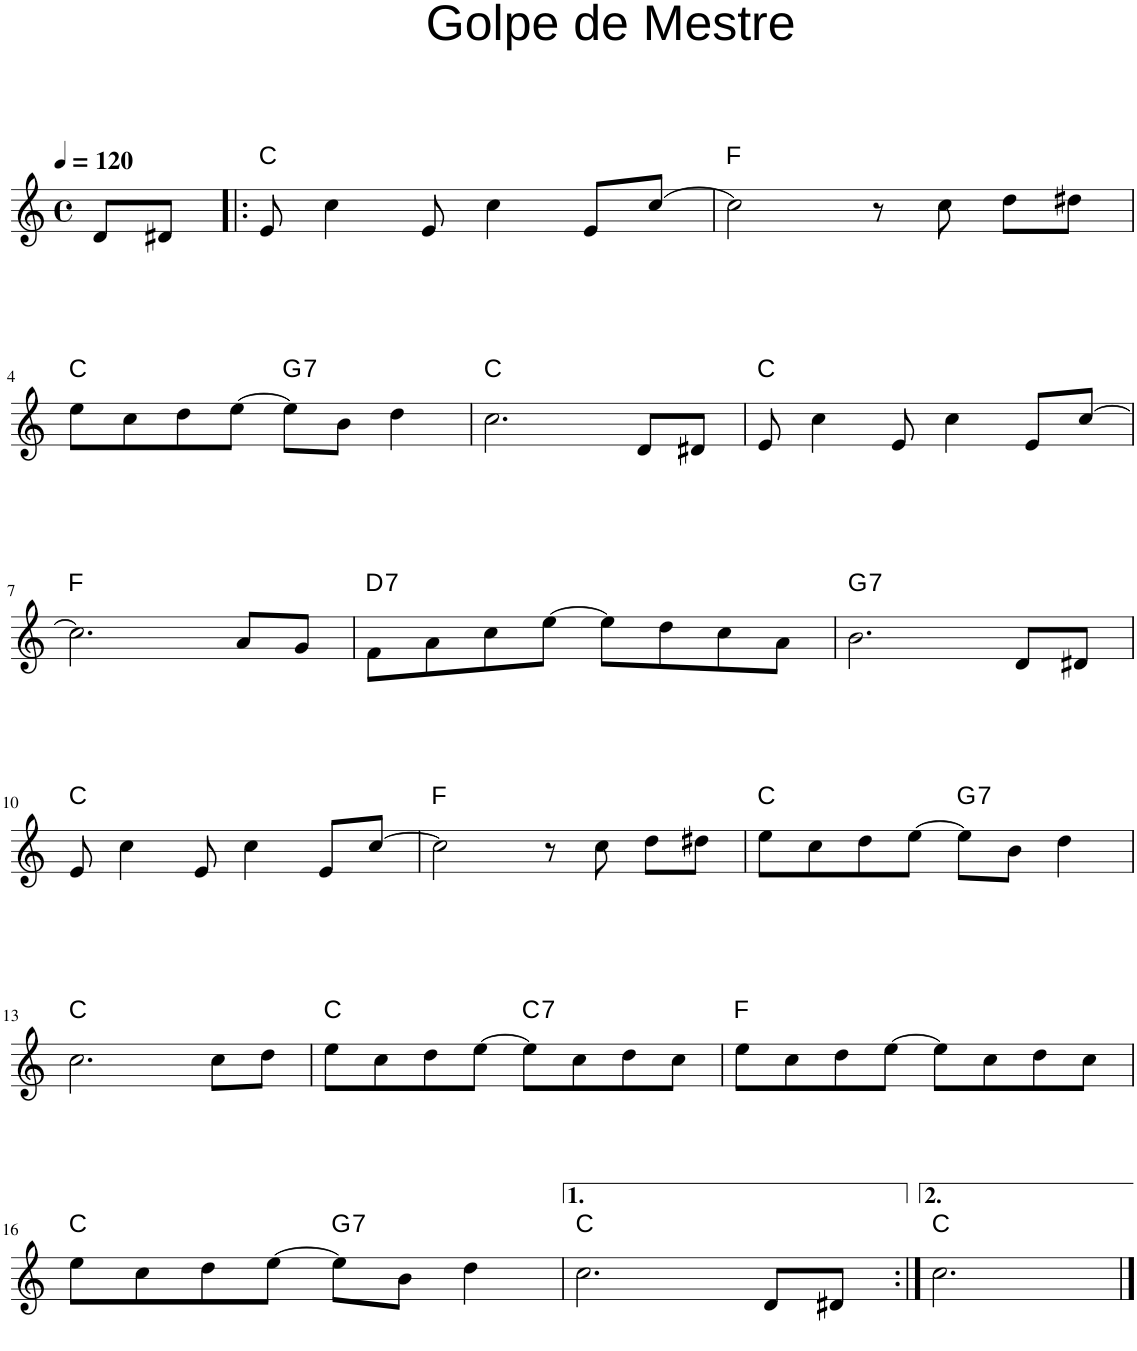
**kern	**harte
*part1	*part1
*staff1	*
*I"Piano	*
*I'Pno	*
!!LO:PB:g=z
*clefG2	*
*k[]	*
*M4/4	*
*met(c)	*
*MM120	*
=1	=1
!LO:TX:a:t=Golpe de Mestre	!
8d/L	.
8d#X/J	.
=2!|:	=2!|:
8e/	C:maj
4cc\	.
8e/	.
4cc\	.
8e/L	.
[8cc/J	.
=3	=3
2cc\]	F:maj
8r	.
8cc\	.
8dd\L	.
8dd#X\J	.
!!LO:LB:g=z
=4	=4
8ee\L	C:maj
8cc\	.
8dd\	.
[8ee\J	.
!	!LO:H:kt=7
8ee\L]	G:7
8b\J	.
4dd\	.
=5	=5
2.cc\	C:maj
8d/L	.
8d#X/J	.
=6	=6
8e/	C:maj
4cc\	.
8e/	.
4cc\	.
8e/L	.
[8cc/J	.
!!LO:LB:g=z
=7	=7
2.cc\]	F:maj
8a/L	.
8g/J	.
=8	=8
!	!LO:H:kt=7
8f\L	D:7
8a\	.
8cc\	.
[8ee\J	.
8ee\L]	.
8dd\	.
8cc\	.
8a\J	.
=9	=9
!	!LO:H:kt=7
2.b\	G:7
8d/L	.
8d#X/J	.
!!LO:LB:g=z
=10	=10
8e/	C:maj
4cc\	.
8e/	.
4cc\	.
8e/L	.
[8cc/J	.
=11	=11
2cc\]	F:maj
8r	.
8cc\	.
8dd\L	.
8dd#X\J	.
=12	=12
8ee\L	C:maj
8cc\	.
8dd\	.
[8ee\J	.
!	!LO:H:kt=7
8ee\L]	G:7
8b\J	.
4dd\	.
!!LO:LB:g=z
=13	=13
2.cc\	C:maj
8cc\L	.
8dd\J	.
=14	=14
8ee\L	C:maj
8cc\	.
8dd\	.
[8ee\J	.
!	!LO:H:kt=7
8ee\L]	C:7
8cc\	.
8dd\	.
8cc\J	.
=15	=15
8ee\L	F:maj
8cc\	.
8dd\	.
[8ee\J	.
8ee\L]	.
8cc\	.
8dd\	.
8cc\J	.
!!LO:LB:g=z
=16	=16
8ee\L	C:maj
8cc\	.
8dd\	.
[8ee\J	.
!	!LO:H:kt=7
8ee\L]	G:7
8b\J	.
4dd\	.
=17	=17
2.cc\	C:maj
8d/L	.
8d#X/J	.
=18:|!	=18:|!
2.cc\	C:maj
==	==
*-	*-
